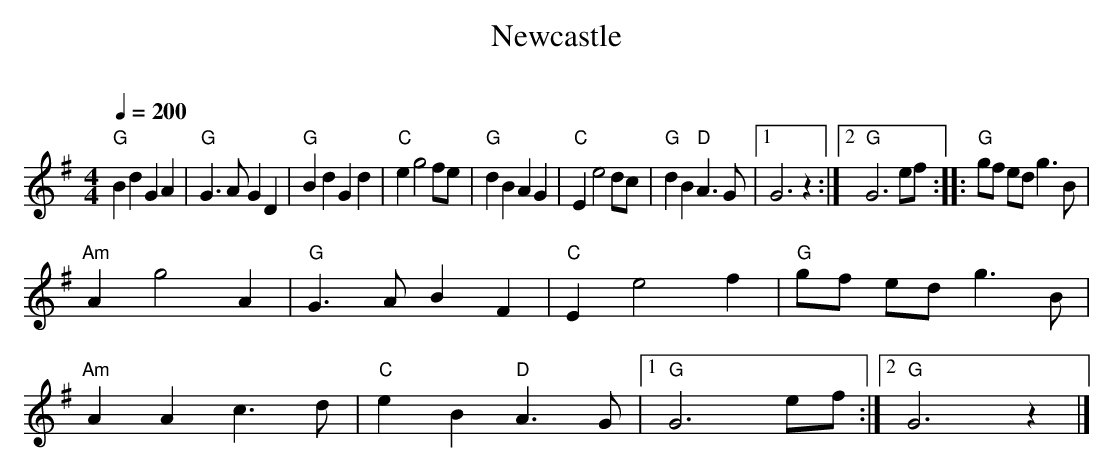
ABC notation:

X:1
T:Newcastle
C:          %Tune composer
Q:1/4=200     %Tempo
M:4/4     %Meter
L:1/8     %
K:G
"G"B2 d2 G2 A2 |"G"G3 A G2 D2 |"G"B2 d2 G2 d2 |"C"e2 g4 fe |"G"d2 B2 A2 G2 |"C"E2 e4 dc |"G"d2 B2 "D"A3 G |1G6 z2 :|2"G"G6 ef ::"G"gf ed g3 B |
"Am"A2 g4 A2 |"G"G3 A B2 F2 |"C"E2 e4 f2 |"G"gf ed g3 B |
"Am"A2 A2 c3 d |"C"e2 B2 "D"A3 G |1"G"G6 ef :|2"G"G6 z2 |]
